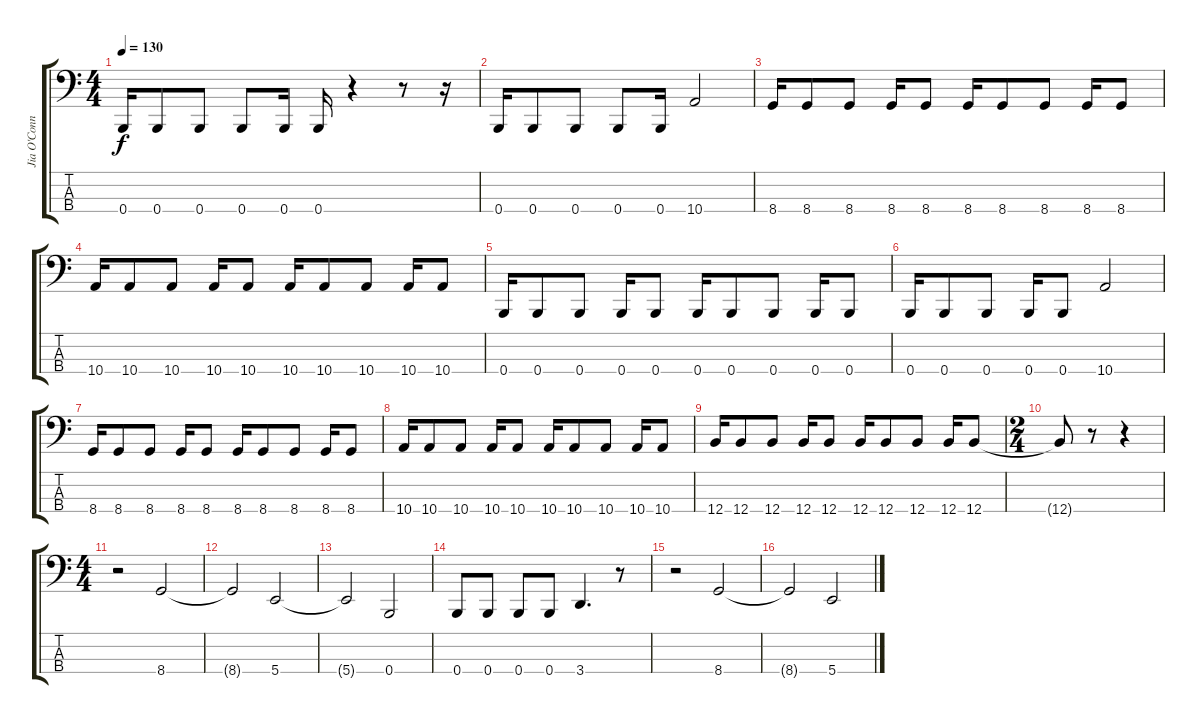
\track ("Jia O'Connor" "Jia O'Conn") {instrument electricbasspick}
\staff {score tabs}
\tuning (E2 B1 Gb1 B0) {hide}
\ts (4 4)
\tempo 130
\clef f4
\ks c
0.4.16{dy f} 0.4.8 0.4.8 0.4.8 0.4.16 0.4.16 r.4 r.8 r.16 |
0.4.16 0.4.8 0.4.8 0.4.8 0.4.16 10.4.2 |
8.4.16 8.4.8 8.4.8 8.4.16 8.4.8 8.4.16 8.4.8 8.4.8 8.4.16 8.4.8 |
10.4.16 10.4.8 10.4.8 10.4.16 10.4.8 10.4.16 10.4.8 10.4.8 10.4.16 10.4.8 |
0.4.16 0.4.8 0.4.8 0.4.16 0.4.8 0.4.16 0.4.8 0.4.8 0.4.16 0.4.8 |
0.4.16 0.4.8 0.4.8 0.4.16 0.4.8 10.4.2 |
8.4.16 8.4.8 8.4.8 8.4.16 8.4.8 8.4.16 8.4.8 8.4.8 8.4.16 8.4.8 |
10.4.16 10.4.8 10.4.8 10.4.16 10.4.8 10.4.16 10.4.8 10.4.8 10.4.16 10.4.8 |
12.4.16 12.4.8 12.4.8 12.4.16 12.4.8 12.4.16 12.4.8 12.4.8 12.4.16 12.4.8 |
\ts (2 4)
12.4{t}.8 r.8 r.4 |
\ts (4 4)
r.2 8.4.2 |
8.4{t}.2 5.4.2 |
5.4{t}.2 0.4.2 |
0.4.8 0.4.8 0.4.8 0.4.8 3.4.4{d} r.8 |
r.2 8.4.2 |
8.4{t}.2 5.4.2
